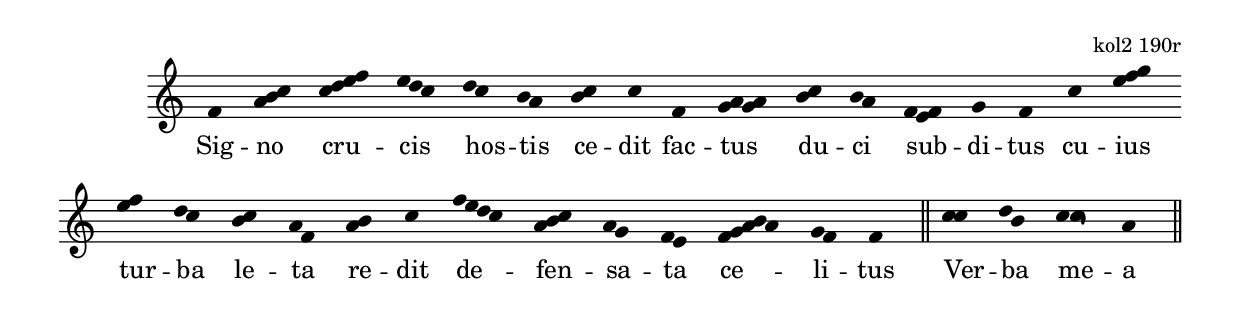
\version "2.19.32"

\include "../lib/synopsis.ily"

\score {
  \transpose c c' {
    \plainchant
    f \melisma { a b c' } \bar "" \melisma { c' d' e' f' } \melisma { e' d' c' } \bar "" \melisma { d' c' } \melisma { b a } \bar "" \melisma { b c' } c' \bar "" f \melisma { g a g a } \bar "" \melisma { b c' } \melisma { b a } \bar "" \melisma { f e f } g f \bar "" c' \melisma { e' f' g' } \bar "" \melisma { e' f' } \bar "" \melisma { d' c' } \bar "" \melisma { b c' } \melisma { a f } \bar "" \melisma { a b } c' \bar "" \melisma { f' e' d' c' } \melisma { a b c' } \melisma { a g } \melisma { f e } \bar "" \melisma { f g a b a } \melisma { g f } f \bar "||" \melisma { c' c' } \melisma { d' b } \bar "" \melisma { c' \strophicus c' } a \bar "||"
  }
  \addlyrics {
    Sig -- no cru -- cis hos -- tis ce -- dit fac -- tus du -- ci sub -- di -- tus cu -- ius tur --  ba le -- ta re -- dit de -- fen -- sa -- ta ce -- li -- tus Ver -- ba me -- a
  }
  \header {
    fontes = "kol2 190r"
  }
}
